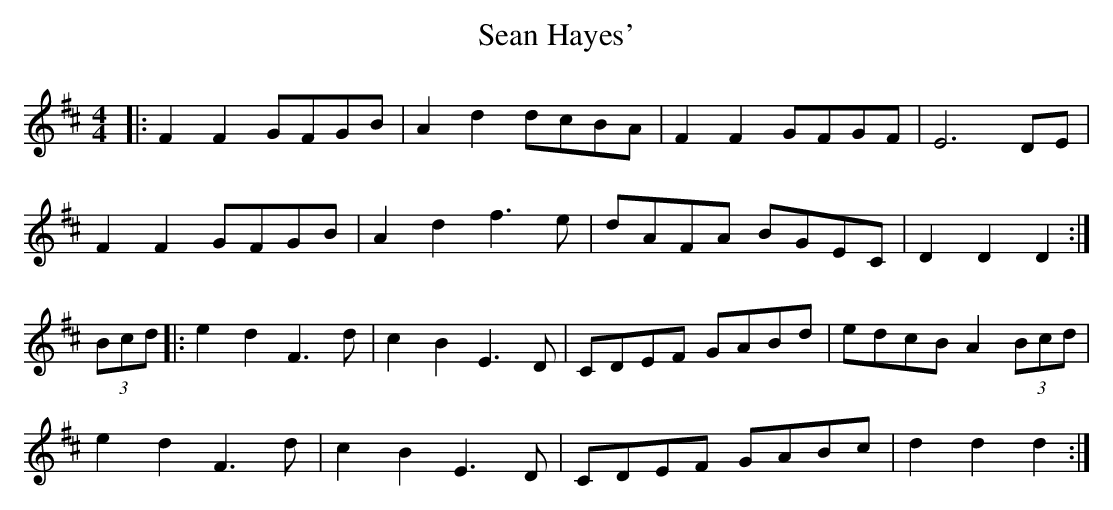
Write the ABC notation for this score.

X:1
T: Sean Hayes'
M: 4/4
L: 1/8
K: Dmaj
|:F2 F2 GFGB|A2 d2 dcBA|F2 F2 GFGF|E6 DE|
F2 F2 GFGB|A2 d2 f3e|dAFA BGEC|D2 D2 D2:|
(3Bcd|:e2 d2 F3d|c2B2 E3D|CDEF GABd|edcB A2 (3Bcd|
e2 d2 F3d|c2 B2 E3D|CDEF GABc|d2 d2 d2:|
